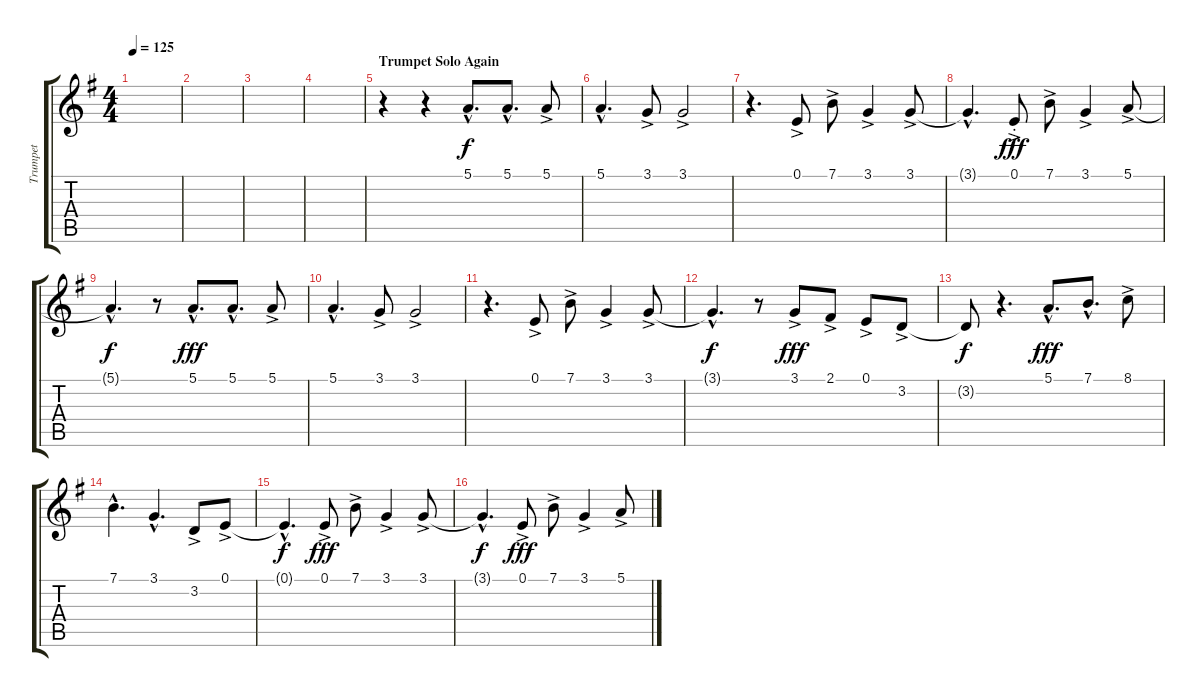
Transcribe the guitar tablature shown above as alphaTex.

\track ("Trumpet" "Trumpet") {instrument trumpet}
\staff {score tabs}
\tuning (E4 B3 G3 D3 A2 E2) {hide}
\ts (4 4)
\tempo 125
\clef g2
\ks g
|
|
|
|
\section ("" "Trumpet Solo Again")
r.4 r.4 5.1{hac}.8{d} 5.1{hac}.8{d} 5.1{ac}.8 |
5.1{hac}.4{d} 3.1{ac}.8 3.1{ac}.2 |
r.4{d} 0.1{ac}.8 7.1{ac}.8 3.1{ac}.4 3.1{ac}.8 |
3.1{hac t}.4{d dy f} 0.1{ac st}.8{dy fff} 7.1{ac}.8 3.1{ac}.4 5.1{ac}.8 |
5.1{hac t}.4{d dy f} r.8 5.1{hac}.8{d dy fff} 5.1{hac}.8{d} 5.1{ac}.8 |
5.1{hac}.4{d} 3.1{ac}.8 3.1{ac}.2 |
r.4{d} 0.1{ac}.8 7.1{ac}.8 3.1{ac}.4 3.1{ac}.8 |
3.1{hac t}.4{d dy f} r.8 3.1{ac}.8{dy fff} 2.1{ac}.8 0.1{ac}.8 3.2{ac}.8 |
3.2{t}.8{dy f} r.4{d} 5.1{hac}.8{d dy fff} 7.1{hac}.8{d} 8.1{ac}.8 |
7.1{hac}.4{d} 3.1{hac}.4{d} 3.2{ac}.8 0.1{ac}.8 |
0.1{hac t}.4{d dy f} 0.1{ac}.8{dy fff} 7.1{ac}.8 3.1{ac}.4 3.1{ac}.8 |
3.1{hac t}.4{d dy f} 0.1{ac}.8{dy fff} 7.1{ac}.8 3.1{ac}.4 5.1{ac}.8
